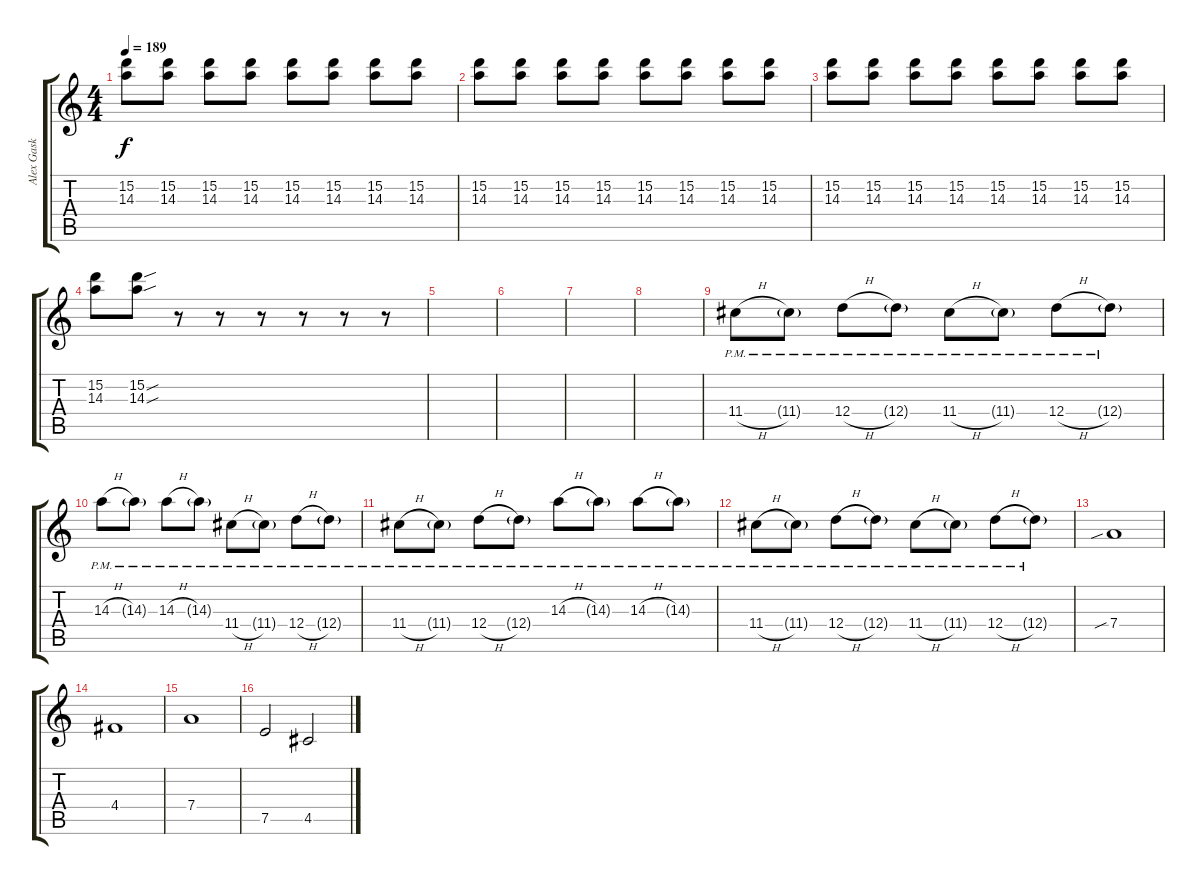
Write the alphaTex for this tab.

\track (" Alex Gaskarth" " Alex Gask") {instrument distortionguitar}
\staff {score tabs}
\tuning (E4 B3 G3 D3 A2 D2) {hide}
\ts (4 4)
\tempo 189
\clef g2
\ks c
(15.2 14.3).8{dy f} (15.2 14.3).8 (15.2 14.3).8 (15.2 14.3).8 (15.2 14.3).8 (15.2 14.3).8 (15.2 14.3).8 (15.2 14.3).8 |
(15.2 14.3).8 (15.2 14.3).8 (15.2 14.3).8 (15.2 14.3).8 (15.2 14.3).8 (15.2 14.3).8 (15.2 14.3).8 (15.2 14.3).8 |
(15.2 14.3).8 (15.2 14.3).8 (15.2 14.3).8 (15.2 14.3).8 (15.2 14.3).8 (15.2 14.3).8 (15.2 14.3).8 (15.2 14.3).8 |
(15.2 14.3).8 (15.2{sou} 14.3{sou}).8 r.8 r.8 r.8 r.8 r.8 r.8 |
|
|
|
|
11.4{h pm}.8 11.4{g pm}.8 12.4{h pm}.8 12.4{g pm}.8 11.4{h pm}.8 11.4{g pm}.8 12.4{h pm}.8 12.4{g pm}.8 |
14.3{h pm}.8 14.3{g pm}.8 14.3{h pm}.8 14.3{g pm}.8 11.4{h pm}.8 11.4{g pm}.8 12.4{h pm}.8 12.4{g pm}.8 |
11.4{h pm}.8 11.4{g pm}.8 12.4{h pm}.8 12.4{g pm}.8 14.3{h pm}.8 14.3{g pm}.8 14.3{h pm}.8 14.3{g pm}.8 |
11.4{h pm}.8 11.4{g pm}.8 12.4{h pm}.8 12.4{g pm}.8 11.4{h pm}.8 11.4{g pm}.8 12.4{h pm}.8 12.4{g pm}.8 |
7.4{sib}.1 |
4.4.1 |
7.4.1 |
7.5.2 4.5.2
